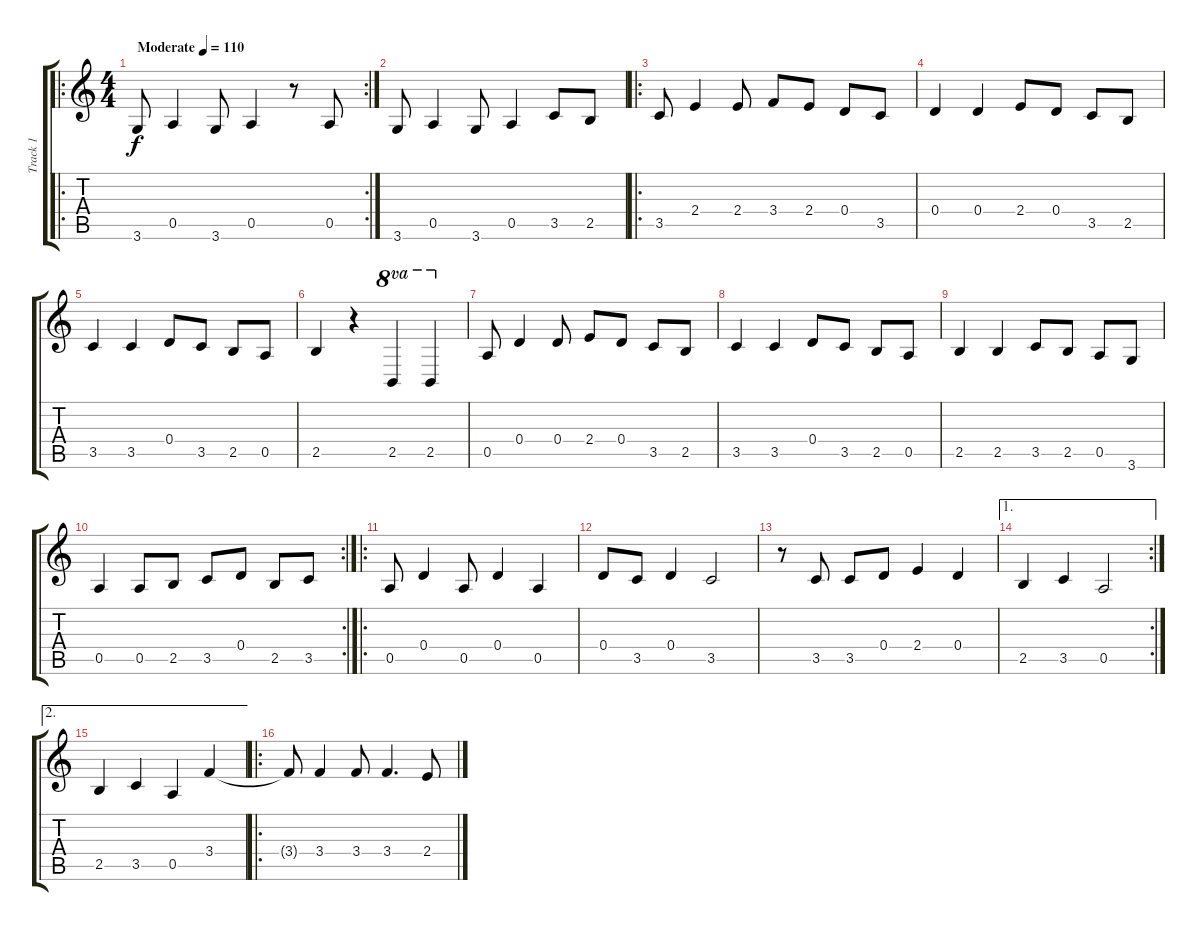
\track ("Track 1" "Track 1") {instrument acousticguitarsteel}
\staff {score tabs}
\tuning (E4 B3 G3 D3 A2 E2) {hide}
\ro
\rc 2
\ts (4 4)
\tempo (110 "Moderate")
\clef g2
\ks c
3.6.8{dy f instrument acousticguitarsteel} 0.5.4 3.6.8 0.5.4 r.8 0.5.8 |
3.6.8 0.5.4 3.6.8 0.5.4 3.5.8 2.5.8 |
\ro
3.5.8 2.4.4 2.4.8 3.4.8 2.4.8 0.4.8 3.5.8 |
0.4.4 0.4.4 2.4.8 0.4.8 3.5.8 2.5.8 |
3.5.4 3.5.4 0.4.8 3.5.8 2.5.8 0.5.8 |
2.5.4 r.4 2.5.4{ot 8va} 2.5.4{ot 8va} |
0.5.8 0.4.4 0.4.8 2.4.8 0.4.8 3.5.8 2.5.8 |
3.5.4 3.5.4 0.4.8 3.5.8 2.5.8 0.5.8 |
2.5.4 2.5.4 3.5.8 2.5.8 0.5.8 3.6.8 |
\rc 2
0.5.4 0.5.8 2.5.8 3.5.8 0.4.8 2.5.8 3.5.8 |
\ro
0.5.8 0.4.4 0.5.8 0.4.4 0.5.4 |
0.4.8 3.5.8 0.4.4 3.5.2 |
r.8 3.5.8 3.5.8 0.4.8 2.4.4 0.4.4 |
\ae 1
\rc 2
2.5.4 3.5.4 0.5.2 |
\ae 2
2.5.4 3.5.4 0.5.4 3.4.4 |
\ro
3.4{t}.8 3.4.4 3.4.8 3.4.4{d} 2.4.8
